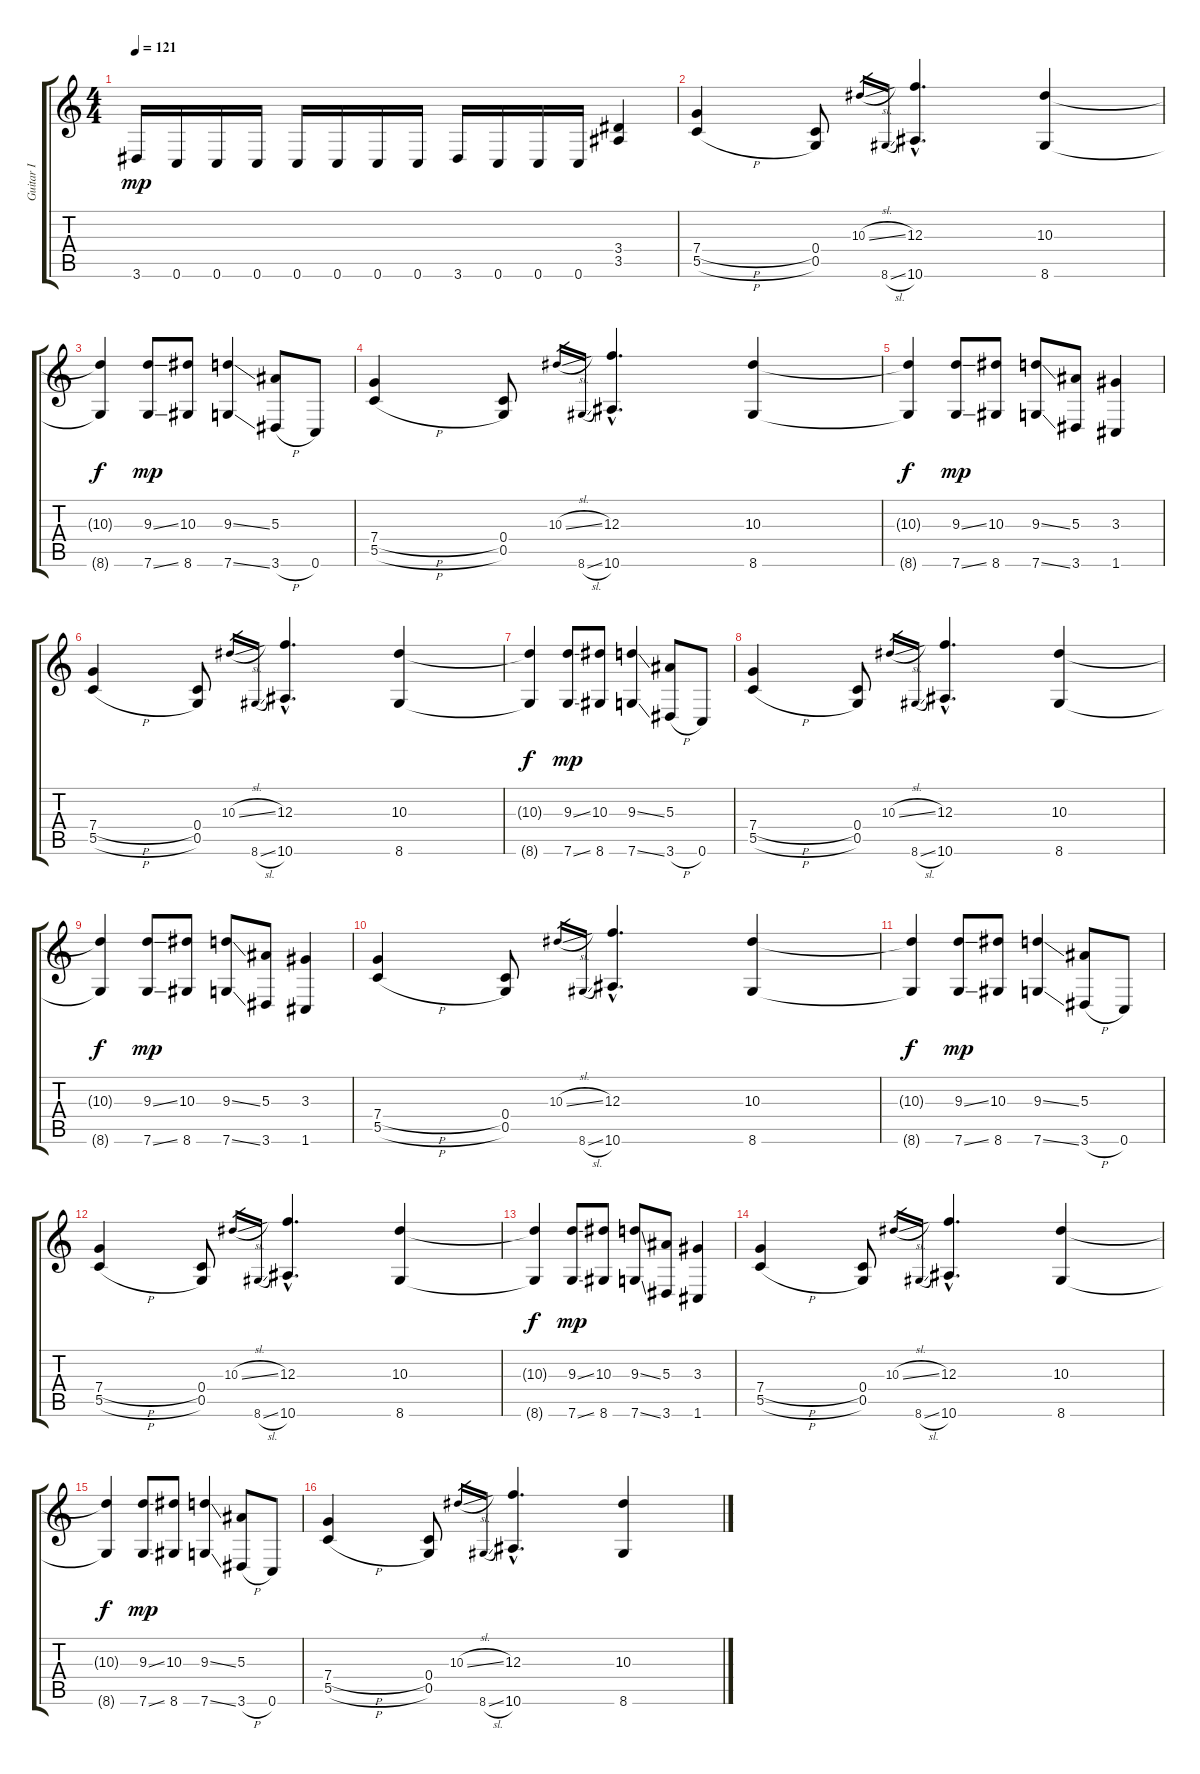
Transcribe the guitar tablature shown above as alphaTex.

\track ("Guitar I" "Guitar I") {instrument distortionguitar}
\staff {score tabs}
\tuning (D4 A3 F3 C3 G2 C2) {hide}
\ts (4 4)
\tempo 121
\clef g2
\ks c
3.6.16{dy mp} 0.6.16 0.6.16 0.6.16 0.6.16 0.6.16 0.6.16 0.6.16 3.6.16 0.6.16 0.6.16 0.6.16 (3.4 3.5).4 |
(7.4{h} 5.5{h}).4 (0.4 0.5).8 10.3{sl}.16{gr} 8.6{sl}.16{gr} (12.3 10.6{hac}).4{d} (10.3 8.6).4 |
(10.3{t} 8.6{t}).4{dy f} (9.3{ss} 7.6{ss}).8{dy mp} (10.3 8.6).8 (9.3{ss} 7.6{ss}).4 (5.3 3.6{h}).8 0.6.8 |
(7.4{h} 5.5{h}).4 (0.4 0.5).8 10.3{sl}.16{gr} 8.6{sl}.16{gr} (12.3 10.6{hac}).4{d} (10.3 8.6).4 |
(10.3{t} 8.6{t}).4{dy f} (9.3{ss} 7.6{ss}).8{dy mp} (10.3 8.6).8 (9.3{ss} 7.6{ss}).8 (5.3 3.6).8 (3.3 1.6).4 |
(7.4{h} 5.5{h}).4 (0.4 0.5).8 10.3{sl}.16{gr} 8.6{sl}.16{gr} (12.3 10.6{hac}).4{d} (10.3 8.6).4 |
(10.3{t} 8.6{t}).4{dy f} (9.3{ss} 7.6{ss}).8{dy mp} (10.3 8.6).8 (9.3{ss} 7.6{ss}).4 (5.3 3.6{h}).8 0.6.8 |
(7.4{h} 5.5{h}).4 (0.4 0.5).8 10.3{sl}.16{gr} 8.6{sl}.16{gr} (12.3 10.6{hac}).4{d} (10.3 8.6).4 |
(10.3{t} 8.6{t}).4{dy f} (9.3{ss} 7.6{ss}).8{dy mp} (10.3 8.6).8 (9.3{ss} 7.6{ss}).8 (5.3 3.6).8 (3.3 1.6).4 |
(7.4{h} 5.5{h}).4 (0.4 0.5).8 10.3{sl}.16{gr} 8.6{sl}.16{gr} (12.3 10.6{hac}).4{d} (10.3 8.6).4 |
(10.3{t} 8.6{t}).4{dy f} (9.3{ss} 7.6{ss}).8{dy mp} (10.3 8.6).8 (9.3{ss} 7.6{ss}).4 (5.3 3.6{h}).8 0.6.8 |
(7.4{h} 5.5{h}).4 (0.4 0.5).8 10.3{sl}.16{gr} 8.6{sl}.16{gr} (12.3 10.6{hac}).4{d} (10.3 8.6).4 |
(10.3{t} 8.6{t}).4{dy f} (9.3{ss} 7.6{ss}).8{dy mp} (10.3 8.6).8 (9.3{ss} 7.6{ss}).8 (5.3 3.6).8 (3.3 1.6).4 |
(7.4{h} 5.5{h}).4 (0.4 0.5).8 10.3{sl}.16{gr} 8.6{sl}.16{gr} (12.3 10.6{hac}).4{d} (10.3 8.6).4 |
(10.3{t} 8.6{t}).4{dy f} (9.3{ss} 7.6{ss}).8{dy mp} (10.3 8.6).8 (9.3{ss} 7.6{ss}).4 (5.3 3.6{h}).8 0.6.8 |
(7.4{h} 5.5{h}).4 (0.4 0.5).8 10.3{sl}.16{gr} 8.6{sl}.16{gr} (12.3 10.6{hac}).4{d} (10.3 8.6).4
